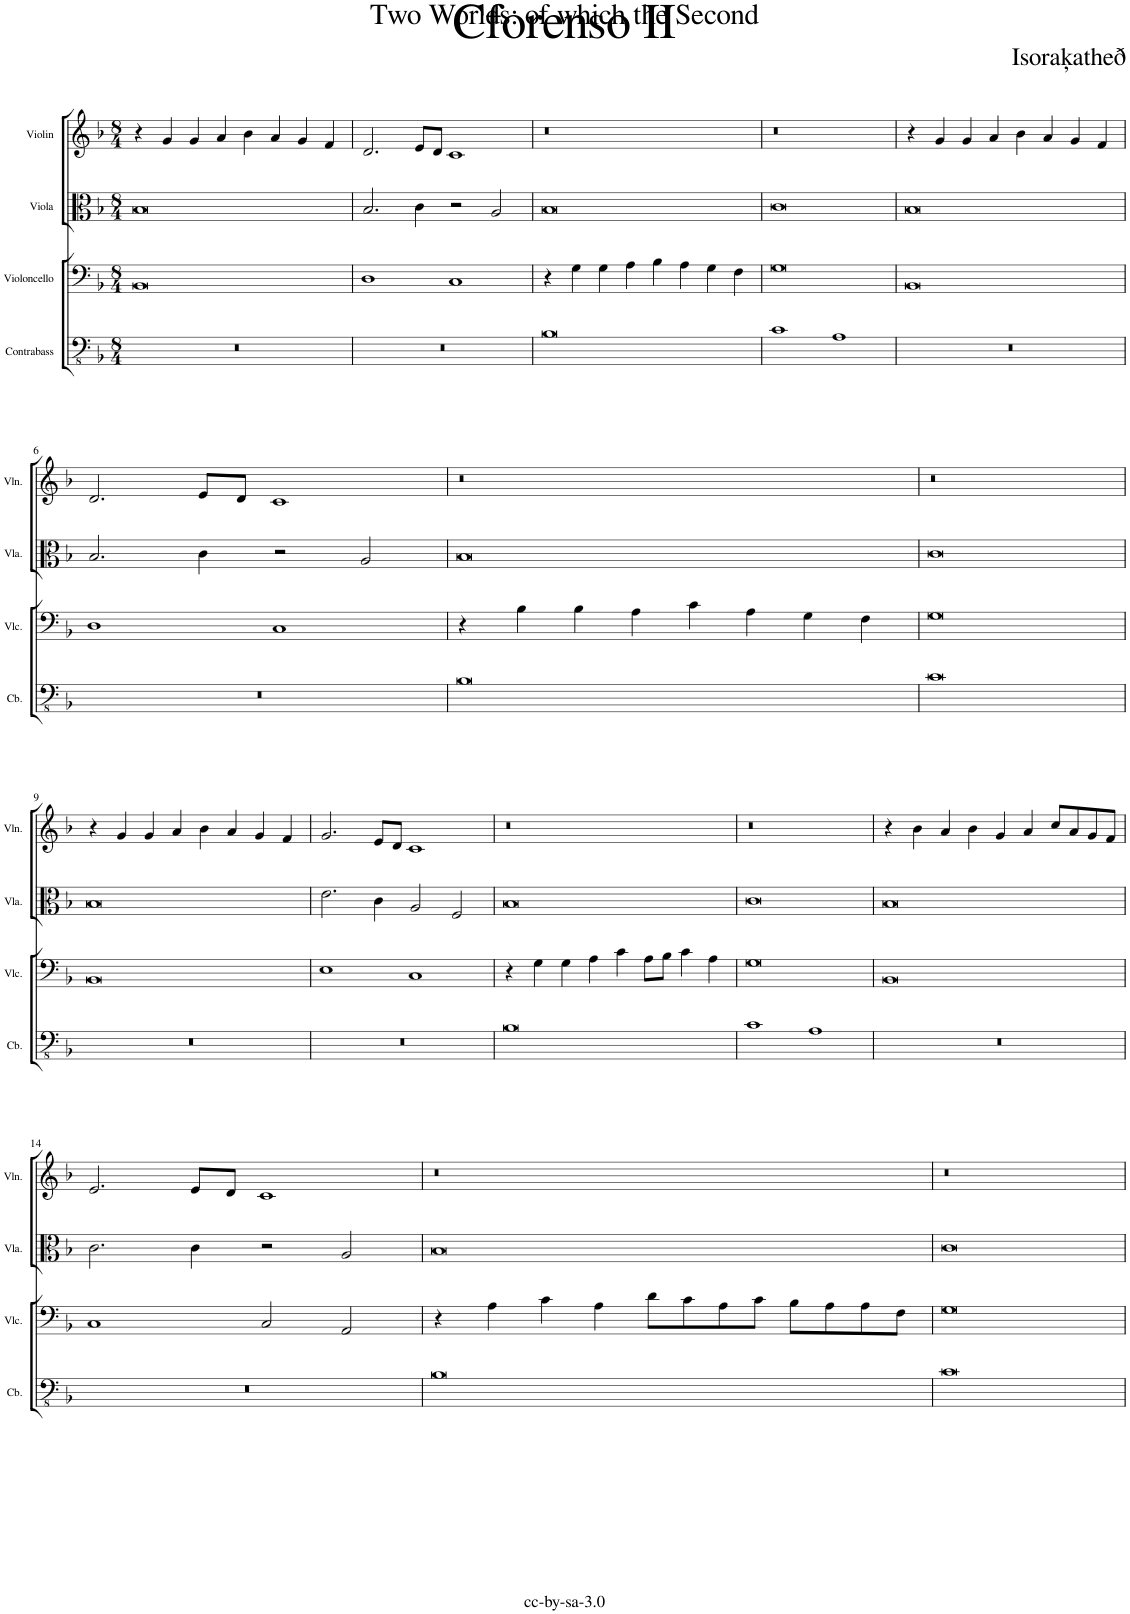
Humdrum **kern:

**kern	**kern	**kern	**kern
*part4	*part3	*part2	*part1
*staff4	*staff3	*staff2	*staff1
*I"Contrabass	*I"Violoncello	*I"Viola	*I"Violin
*I'Cb.	*I'Vlc.	*I'Vla.	*I'Vln.
*clefFv4	*clefF4	*clefC3	*clefG2
*Trd7c12	*	*	*
*k[b-]	*k[b-]	*k[b-]	*k[b-]
*M8/4	*M8/4	*M8/4	*M8/4
=1	=1	=1	=1
0r	0BB-	0B-	4r
.	.	.	4g/
.	.	.	4g/
.	.	.	4a/
.	.	.	4b-\
.	.	.	4a/
.	.	.	4g/
.	.	.	4f/
=2	=2	=2	=2
0r	1D	2.B-/	2.d/
.	.	4c\	8e/L
.	.	.	8d/J
.	1C	2r	1c
.	.	2A/	.
=3	=3	=3	=3
0BB-	4r	0B-	0r
.	4G\	.	.
.	4G\	.	.
.	4A\	.	.
.	4B-\	.	.
.	4A\	.	.
.	4G\	.	.
.	4F\	.	.
=4	=4	=4	=4
1C	0G	0c	0r
1AA	.	.	.
=5	=5	=5	=5
0r	0BB-	0B-	4r
.	.	.	4g/
.	.	.	4g/
.	.	.	4a/
.	.	.	4b-\
.	.	.	4a/
.	.	.	4g/
.	.	.	4f/
!!LO:LB:g=z
=6	=6	=6	=6
0r	1D	2.B-/	2.d/
.	.	4c\	8e/L
.	.	.	8d/J
.	1C	2r	1c
.	.	2A/	.
=7	=7	=7	=7
0BB-	4r	0B-	0r
.	4B-\	.	.
.	4B-\	.	.
.	4A\	.	.
.	4c\	.	.
.	4A\	.	.
.	4G\	.	.
.	4F\	.	.
=8	=8	=8	=8
0C	0G	0c	0r
!!LO:LB:g=z
=9	=9	=9	=9
0r	0BB-	0B-	4r
.	.	.	4g/
.	.	.	4g/
.	.	.	4a/
.	.	.	4b-\
.	.	.	4a/
.	.	.	4g/
.	.	.	4f/
=10	=10	=10	=10
0r	1E	2.e\	2.g/
.	.	4c\	8e/L
.	.	.	8d/J
.	1C	2A/	1c
.	.	2F/	.
=11	=11	=11	=11
0BB-	4r	0B-	0r
.	4G\	.	.
.	4G\	.	.
.	4A\	.	.
.	4c\	.	.
.	8A\L	.	.
.	8B-\J	.	.
.	4c\	.	.
.	4A\	.	.
=12	=12	=12	=12
1C	0G	0c	0r
1AA	.	.	.
=13	=13	=13	=13
0r	0BB-	0B-	4r
.	.	.	4b-\
.	.	.	4a/
.	.	.	4b-\
.	.	.	4g/
.	.	.	4a/
.	.	.	8cc/L
.	.	.	8a/
.	.	.	8g/
.	.	.	8f/J
!!LO:LB:g=z
=14	=14	=14	=14
0r	1C	2.c\	2.e/
.	.	4c\	8e/L
.	.	.	8d/J
.	2C/	2r	1c
.	2AA/	2A/	.
=15	=15	=15	=15
0BB-	4r	0B-	0r
.	4A\	.	.
.	4c\	.	.
.	4A\	.	.
.	8d\L	.	.
.	8c\	.	.
.	8A\	.	.
.	8c\J	.	.
.	8B-\L	.	.
.	8A\	.	.
.	8A\	.	.
.	8F\J	.	.
=16	=16	=16	=16
0C	0G	0c	0r
=	=	=	=
*-	*-	*-	*-
